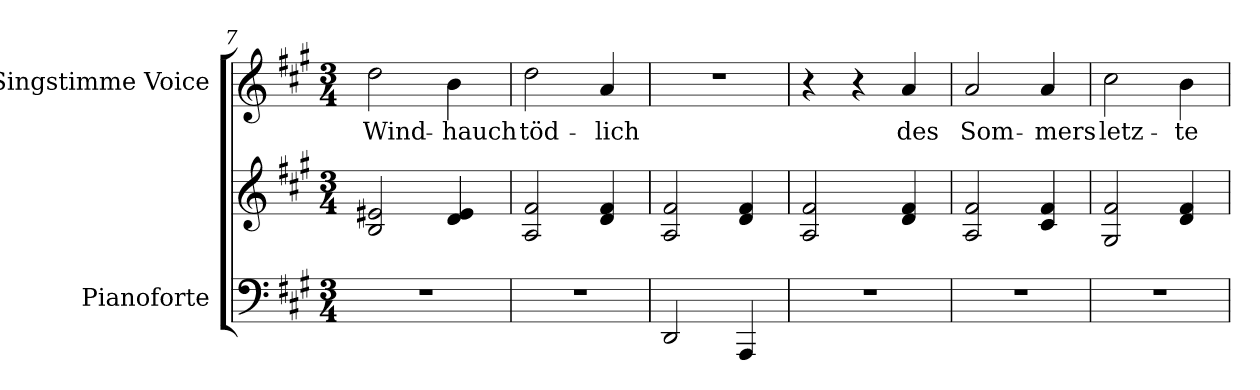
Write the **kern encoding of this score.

**kern	**kern	**kern	**text
*part2	*part2	*part1	*part1
*staff3	*staff2	*staff1	*staff1
*I"Pianoforte	*	*I"Singstimme Voice	*
*I'Pno	*	*	*
*clefF4	*clefG2	*clefG2	*
*k[f#c#g#]	*k[f#c#g#]	*k[f#c#g#]	*
*M3/4	*M3/4	*M3/4	*
=7	=7	=7	=7
!	!	!	!LO:LY:b
2.r	2B/ 2e#X/	2dd\	Wind-
!	!	!	!LO:LY:b
.	4d/ 4e#/	4b\	-hauch
!!LO:LB:g=z
=8	=8	=8	=8
!	!	!	!LO:LY:b
2.r	2A/ 2f#/	2dd\	töd-
!	!	!	!LO:LY:b
.	4d/ 4f#/	4a/	-lich
=9	=9	=9	=9
2DD/	2A/ 2f#/	2.r	.
4AAA/	4d/ 4f#/	.	.
=10	=10	=10	=10
2.r	2A/ 2f#/	4r	.
.	.	4r	.
!	!	!	!LO:LY:b
.	4d/ 4f#/	4a/	des
=11	=11	=11	=11
!	!	!	!LO:LY:b
2.r	2A/ 2f#/	2a/	Som-
!	!	!	!LO:LY:b
.	4c#/ 4f#/	4a/	-mers
=12	=12	=12	=12
!	!	!	!LO:LY:b
2.r	2G#/ 2f#/	2cc#\	letz-
!	!	!	!LO:LY:b
.	4d/ 4f#/	4b\	-te
=	=	=	=
*-	*-	*-	*-
